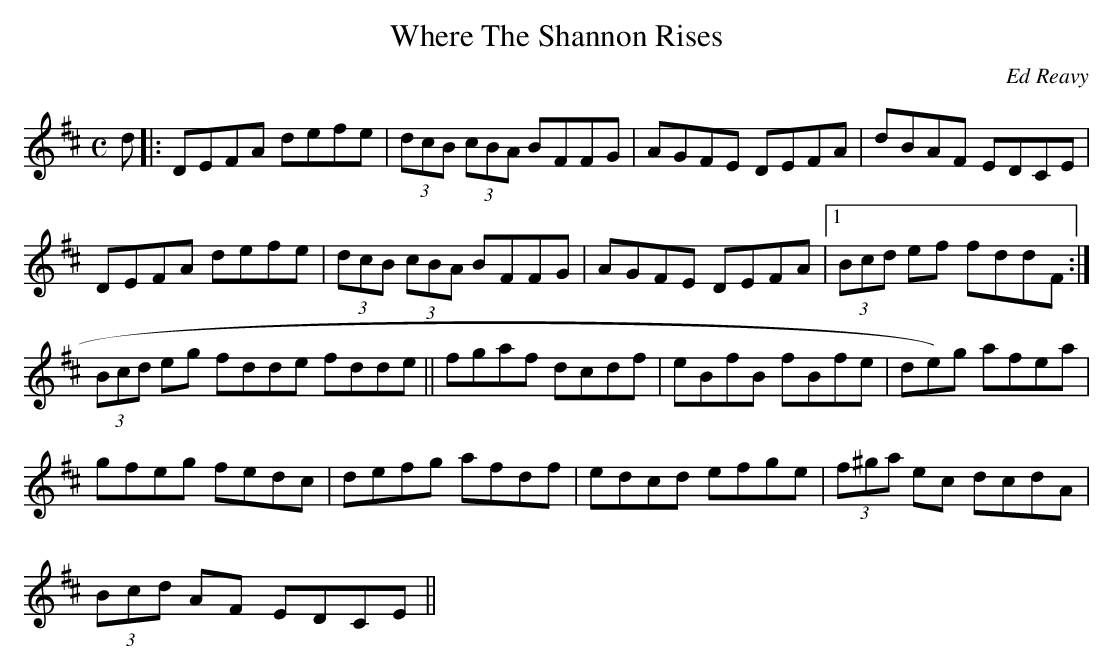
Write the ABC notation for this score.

X:1
T:Where The Shannon Rises
M:C
L:1/8
C:Ed Reavy
K:D
d|:DEFA defe| (3dcB (3cBA BFFG|AGFE DEFA|dBAF EDCE|
DEFA defe|(3dcB (3cBA BFFG|AGFE DEFA|1 (3Bcd ef fddF:|
2(3Bcd eg fdde fdde||fgaf dcdf|eBfB fBfe|de)g afea|
gfeg fedc|defg afdf|edcd efge|(3f^ga ec dcdA|
(3Bcd AF EDCE||
